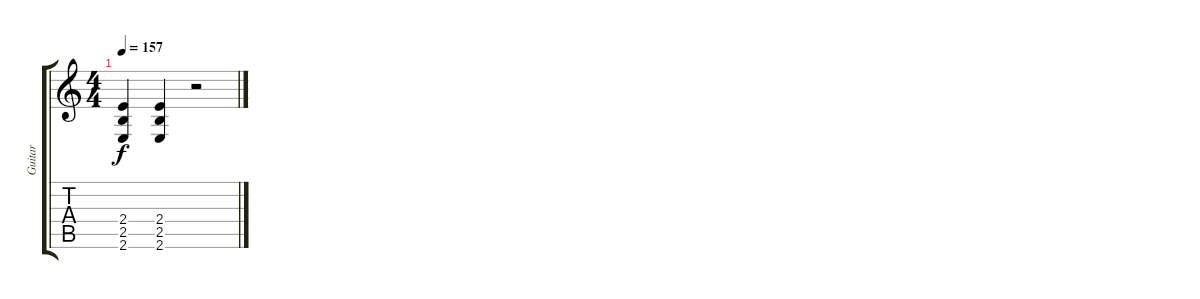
\track ("Guitar" "Guitar") {instrument overdrivenguitar}
\staff {score tabs}
\tuning (E4 B3 G3 D3 A2 D2) {hide}
\ts (4 4)
\tempo 157
\clef g2
\ks c
(2.4 2.5 2.6).4{dy f} (2.4 2.5 2.6).4 r.2
